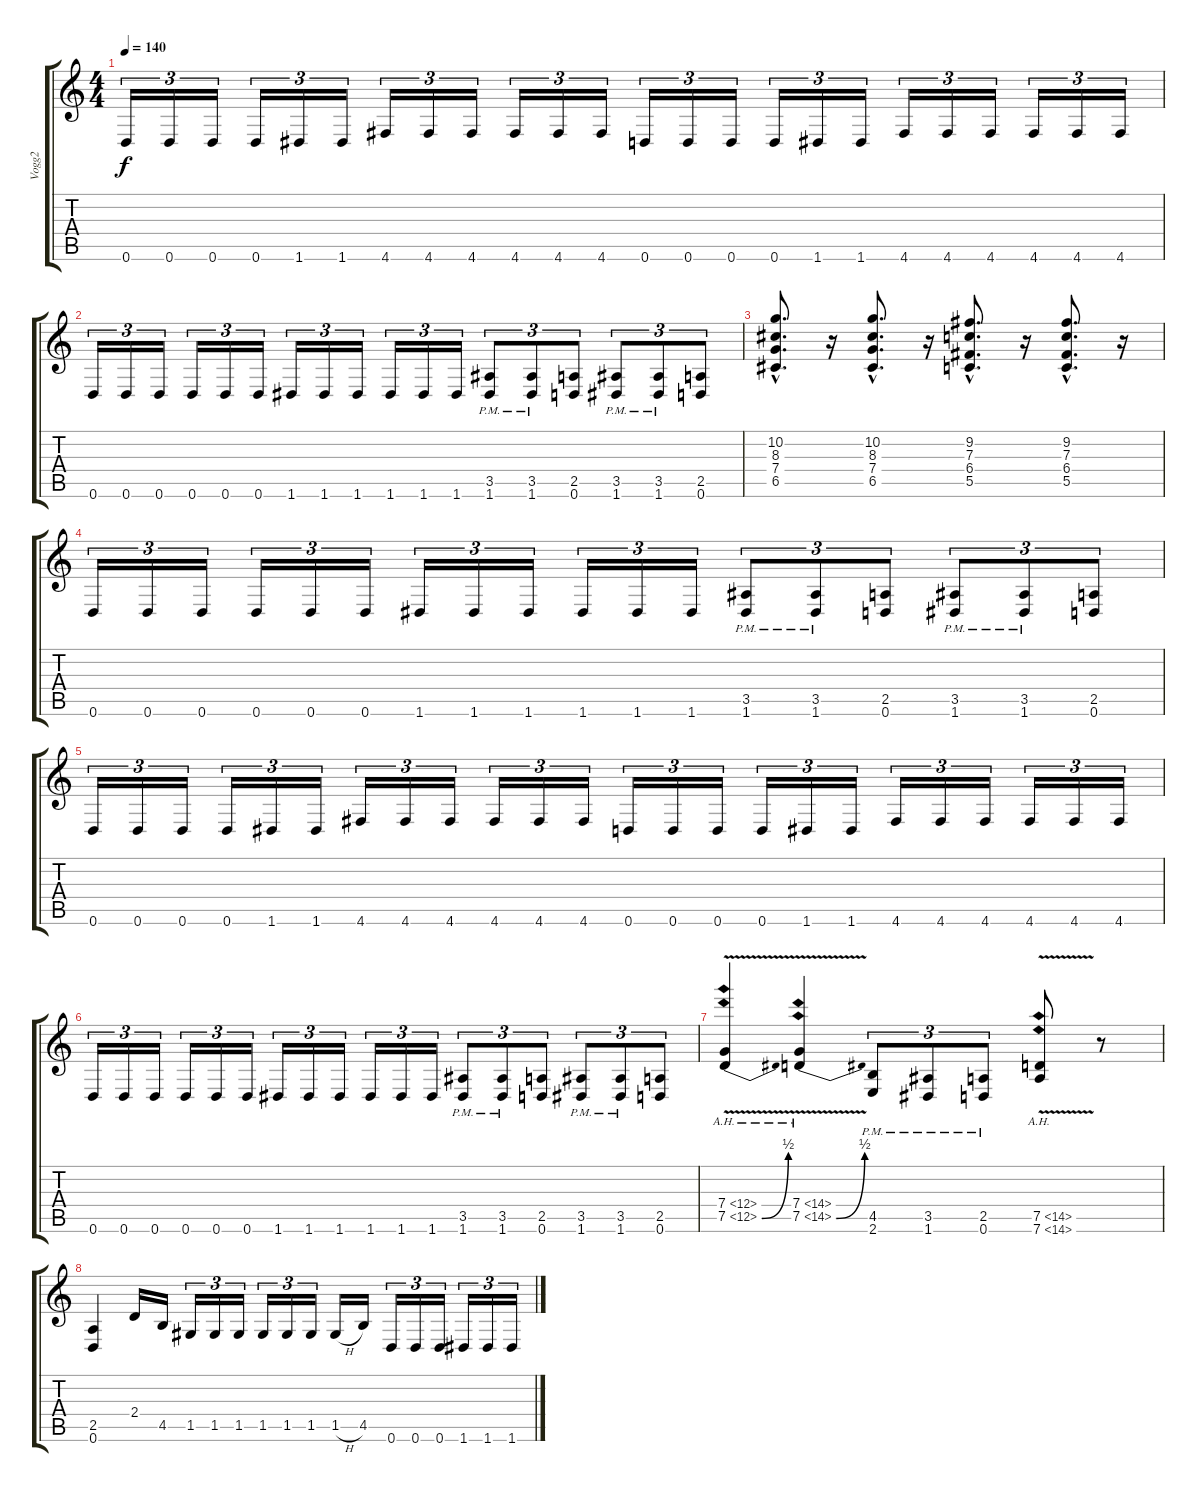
\track ("Vogg2" "Vogg2") {instrument distortionguitar}
\staff {score tabs}
\tuning (D4 A3 F3 C3 G2 D2) {hide}
\ts (4 4)
\tempo 140
\clef g2
\ks c
0.6.16{tu (3 2) dy f} 0.6.16{tu (3 2)} 0.6.16{tu (3 2)} 0.6.16{tu (3 2)} 1.6.16{tu (3 2)} 1.6.16{tu (3 2)} 4.6.16{tu (3 2)} 4.6.16{tu (3 2)} 4.6.16{tu (3 2)} 4.6.16{tu (3 2)} 4.6.16{tu (3 2)} 4.6.16{tu (3 2)} 0.6.16{tu (3 2)} 0.6.16{tu (3 2)} 0.6.16{tu (3 2)} 0.6.16{tu (3 2)} 1.6.16{tu (3 2)} 1.6.16{tu (3 2)} 4.6.16{tu (3 2)} 4.6.16{tu (3 2)} 4.6.16{tu (3 2)} 4.6.16{tu (3 2)} 4.6.16{tu (3 2)} 4.6.16{tu (3 2)} |
0.6.16{tu (3 2)} 0.6.16{tu (3 2)} 0.6.16{tu (3 2)} 0.6.16{tu (3 2)} 0.6.16{tu (3 2)} 0.6.16{tu (3 2)} 1.6.16{tu (3 2)} 1.6.16{tu (3 2)} 1.6.16{tu (3 2)} 1.6.16{tu (3 2)} 1.6.16{tu (3 2)} 1.6.16{tu (3 2)} (3.5{pm} 1.6{pm}).8{tu (3 2)} (3.5{pm} 1.6{pm}).8{tu (3 2)} (2.5 0.6).8{tu (3 2)} (3.5{pm} 1.6{pm}).8{tu (3 2)} (3.5{pm} 1.6{pm}).8{tu (3 2)} (2.5 0.6).8{tu (3 2)} |
(10.2{hac} 8.3{hac} 7.4{hac} 6.5{hac}).8{d} r.16 (10.2{hac} 8.3{hac} 7.4{hac} 6.5{hac}).8{d} r.16 (9.2{hac} 7.3{hac} 6.4{hac} 5.5{hac}).8{d} r.16 (9.2{hac} 7.3{hac} 6.4{hac} 5.5{hac}).8{d} r.16 |
0.6.16{tu (3 2)} 0.6.16{tu (3 2)} 0.6.16{tu (3 2)} 0.6.16{tu (3 2)} 0.6.16{tu (3 2)} 0.6.16{tu (3 2)} 1.6.16{tu (3 2)} 1.6.16{tu (3 2)} 1.6.16{tu (3 2)} 1.6.16{tu (3 2)} 1.6.16{tu (3 2)} 1.6.16{tu (3 2)} (3.5{pm} 1.6{pm}).8{tu (3 2)} (3.5{pm} 1.6{pm}).8{tu (3 2)} (2.5 0.6).8{tu (3 2)} (3.5{pm} 1.6{pm}).8{tu (3 2)} (3.5{pm} 1.6{pm}).8{tu (3 2)} (2.5 0.6).8{tu (3 2)} |
0.6.16{tu (3 2)} 0.6.16{tu (3 2)} 0.6.16{tu (3 2)} 0.6.16{tu (3 2)} 1.6.16{tu (3 2)} 1.6.16{tu (3 2)} 4.6.16{tu (3 2)} 4.6.16{tu (3 2)} 4.6.16{tu (3 2)} 4.6.16{tu (3 2)} 4.6.16{tu (3 2)} 4.6.16{tu (3 2)} 0.6.16{tu (3 2)} 0.6.16{tu (3 2)} 0.6.16{tu (3 2)} 0.6.16{tu (3 2)} 1.6.16{tu (3 2)} 1.6.16{tu (3 2)} 4.6.16{tu (3 2)} 4.6.16{tu (3 2)} 4.6.16{tu (3 2)} 4.6.16{tu (3 2)} 4.6.16{tu (3 2)} 4.6.16{tu (3 2)} |
0.6.16{tu (3 2)} 0.6.16{tu (3 2)} 0.6.16{tu (3 2)} 0.6.16{tu (3 2)} 0.6.16{tu (3 2)} 0.6.16{tu (3 2)} 1.6.16{tu (3 2)} 1.6.16{tu (3 2)} 1.6.16{tu (3 2)} 1.6.16{tu (3 2)} 1.6.16{tu (3 2)} 1.6.16{tu (3 2)} (3.5{pm} 1.6{pm}).8{tu (3 2)} (3.5{pm} 1.6{pm}).8{tu (3 2)} (2.5 0.6).8{tu (3 2)} (3.5{pm} 1.6{pm}).8{tu (3 2)} (3.5{pm} 1.6{pm}).8{tu (3 2)} (2.5 0.6).8{tu (3 2)} |
(7.4{ah 5} 7.5{be (bend 0 0 60 2) ah 5 v}).4 (7.4{ah 7} 7.5{be (bend 0 0 60 2) ah 7 v}).4 (4.5{pm} 2.6{pm}).8{tu (3 2)} (3.5{pm} 1.6{pm}).8{tu (3 2)} (2.5{pm} 0.6{pm}).8{tu (3 2)} (7.5{ah 7 v} 7.6{ah 7 v}).8 r.8 |
(2.5 0.6).4 2.4.16 4.5.16 1.5.16{tu (3 2)} 1.5.16{tu (3 2)} 1.5.16{tu (3 2)} 1.5.16{tu (3 2)} 1.5.16{tu (3 2)} 1.5.16{tu (3 2)} 1.5{h}.16 4.5.16 0.6.16{tu (3 2)} 0.6.16{tu (3 2)} 0.6.16{tu (3 2)} 1.6.16{tu (3 2)} 1.6.16{tu (3 2)} 1.6.16{tu (3 2)}
